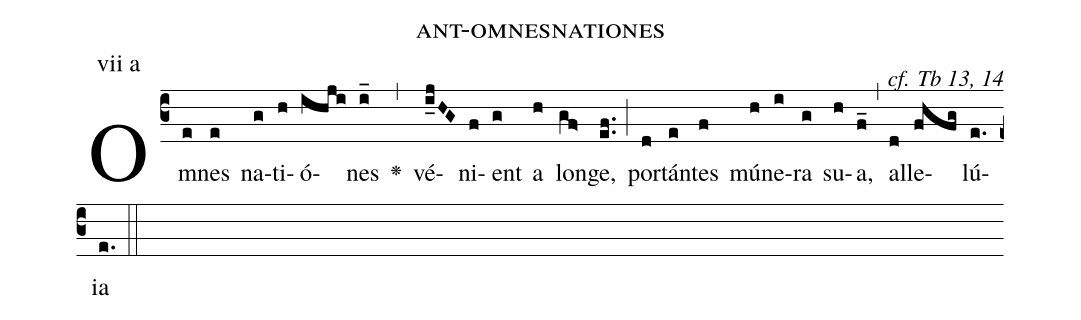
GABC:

name: ant-omnesnationes;
commentary: cf. Tb 13, 14;
annotation: vii a;
%%
(c3)Om(e)nes(e) na(g)ti(h)ó(ihji)nes(i_) <v>\greheightstar</v>(,) vé(i_jHG)ni(f)ent(g) a(h) lon(gf>)ge,(e.f.) (;) por(d)tán(e)tes(f) mú(h)ne(i)ra(g) su(h)a,(f_) (,) al(d)le(fhfg)lú(e.)ia(e.) (::)
